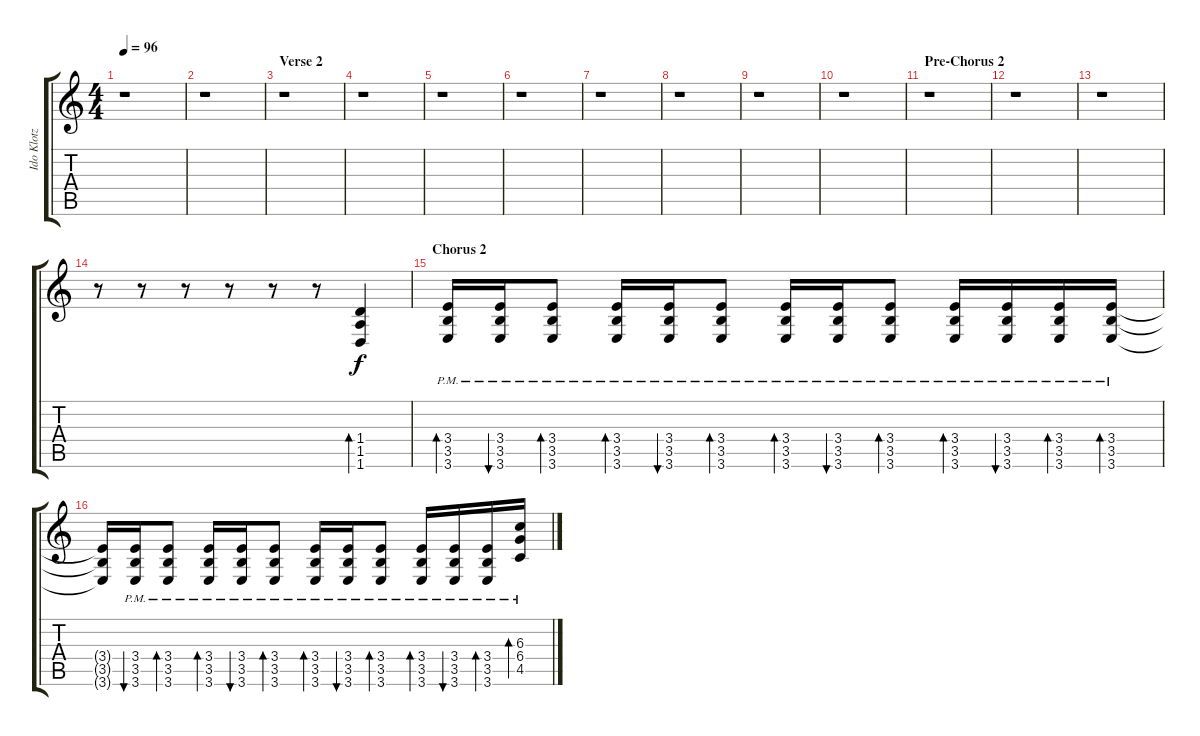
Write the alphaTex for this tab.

\track ("Ido Klotz" "Ido Klotz") {instrument distortionguitar}
\staff {score tabs}
\tuning (Eb4 Bb3 Gb3 Db3 Ab2 Db2) {hide}
\ts (4 4)
\tempo 96
\clef g2
\ks c
r.1{dy f} |
r.1 |
\section ("" "Verse 2")
r.1 |
r.1 |
r.1 |
r.1 |
r.1 |
r.1 |
r.1 |
r.1 |
\section ("" "Pre-Chorus 2")
r.1 |
r.1 |
r.1 |
r.8 r.8 r.8 r.8 r.8 r.8 (1.4 1.5 1.6).4{bd 120} |
\section ("" "Chorus 2")
(3.4{pm} 3.5 3.6).16{bd 120} (3.4{pm} 3.5 3.6).16{bu 120} (3.4{pm} 3.5 3.6).8{bd 120} (3.4{pm} 3.5 3.6).16{bd 120} (3.4{pm} 3.5 3.6).16{bu 120} (3.4{pm} 3.5 3.6).8{bd 120} (3.4{pm} 3.5 3.6).16{bd 120} (3.4{pm} 3.5 3.6).16{bu 120} (3.4{pm} 3.5 3.6).8{bd 120} (3.4{pm} 3.5 3.6).16{bd 120} (3.4{pm} 3.5 3.6).16{bu 120} (3.4{pm} 3.5{pm} 3.6).16{bd 120} (3.4{pm} 3.5 3.6).16{bd 120} |
(3.4{t} 3.5{t} 3.6{t}).16 (3.4{pm} 3.5 3.6).16{bu 120} (3.4{pm} 3.5 3.6).8{bd 120} (3.4{pm} 3.5 3.6).16{bd 120} (3.4{pm} 3.5 3.6).16{bu 120} (3.4{pm} 3.5 3.6).8{bd 120} (3.4{pm} 3.5 3.6).16{bd 120} (3.4{pm} 3.5 3.6).16{bu 120} (3.4{pm} 3.5 3.6).8{bd 120} (3.4{pm} 3.5 3.6).16{bd 120} (3.4{pm} 3.5 3.6).16{bu 120} (3.4{pm} 3.5{pm} 3.6).16{bd 120} (6.3{pm} 6.4 4.5).16{bd 120}
